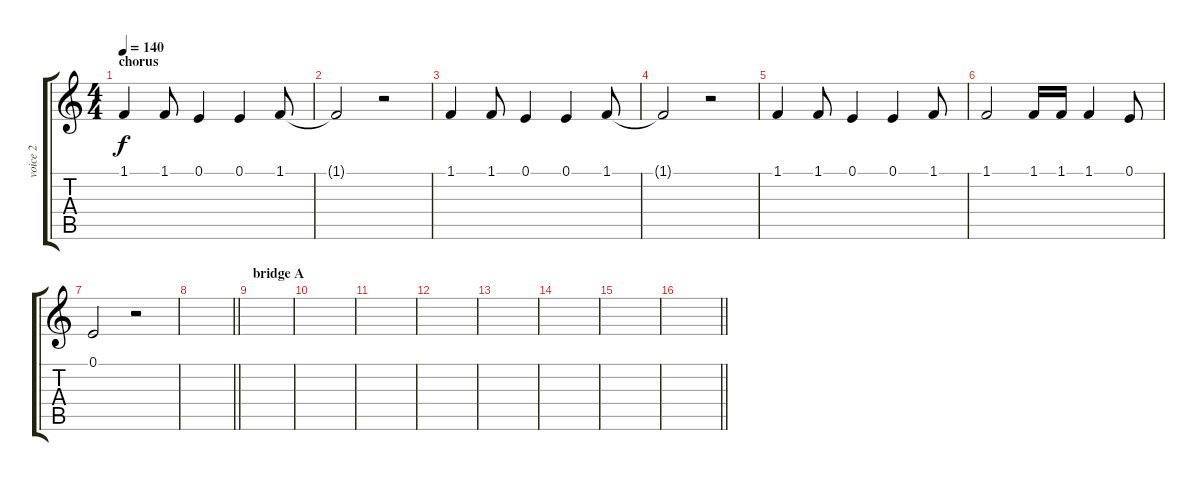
\track ("voice 2" "voice 2") {instrument altosax}
\staff {score tabs}
\tuning (E4 B3 G3 D3 A2 E2) {hide}
\ts (4 4)
\section ("" "chorus")
\tempo 140
\clef g2
\ks c
1.1.4{dy f} 1.1.8 0.1.4 0.1.4 1.1.8 |
1.1{t}.2 r.2 |
1.1.4 1.1.8 0.1.4 0.1.4 1.1.8 |
1.1{t}.2 r.2 |
1.1.4 1.1.8 0.1.4 0.1.4 1.1.8 |
1.1.2 1.1.16 1.1.16 1.1.4 0.1.8 |
0.1.2 r.2 |
\barLineRight lightlight
|
\section ("" "bridge A")
|
|
|
|
|
|
|
\barLineRight lightlight
